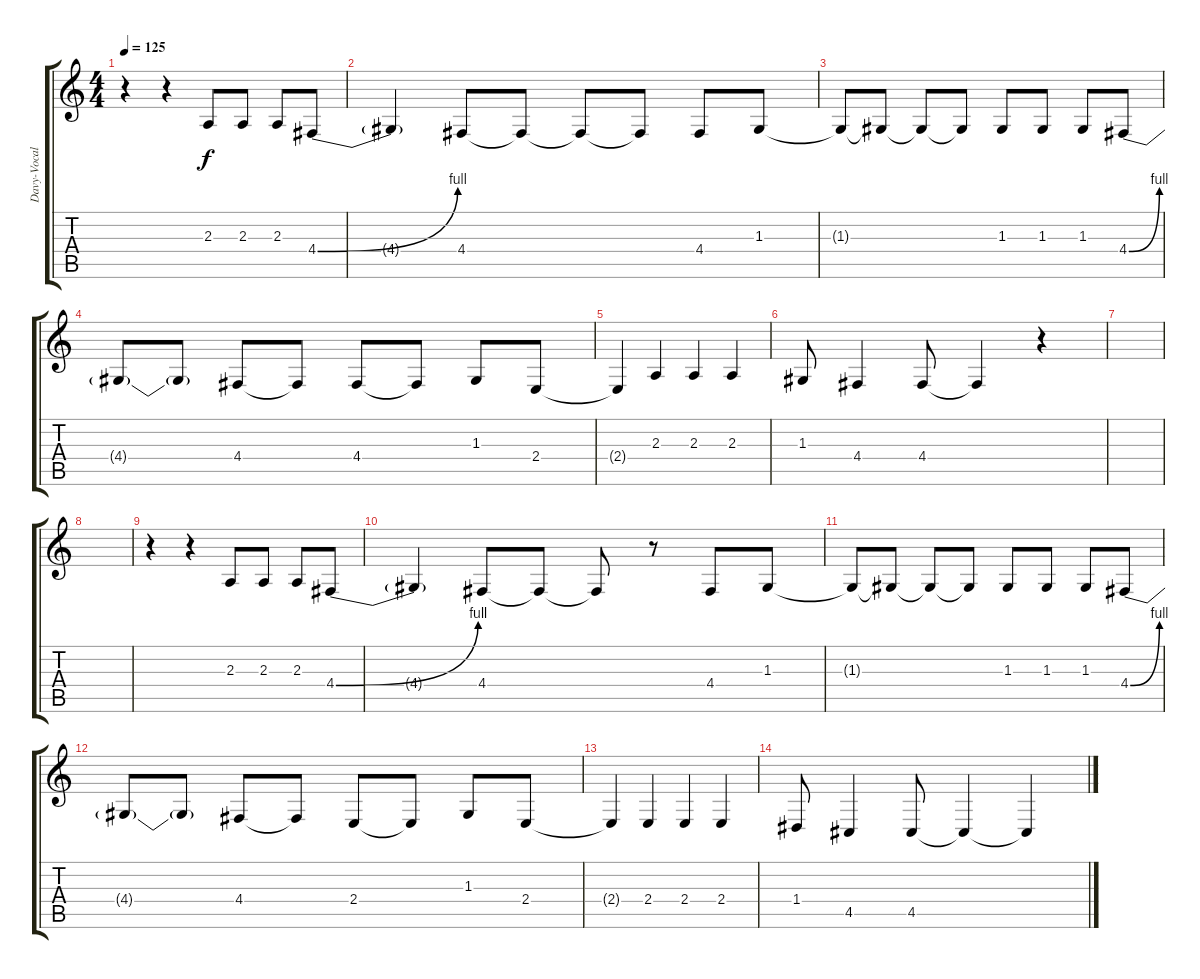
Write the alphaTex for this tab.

\track ("Davy-Vocal" "Davy-Vocal") {instrument lead1square}
\staff {score tabs}
\tuning (E4 B3 G3 D3 A2 E2) {hide}
\ts (4 4)
\tempo 125
\clef g2
\ks c
r.4{dy f} r.4 2.3.8 2.3.8 2.3.8 4.4{be (bend 0 0 60 4)}.8 |
4.4{t}.4 4.4.8 4.4{t}.8 4.4{t}.8 4.4{t}.8 4.4.8 1.3.8 |
1.3{t}.8 1.3{t}.8 1.3{t}.8 1.3{t}.8 1.3.8 1.3.8 1.3.8 4.4{be (bend 0 0 60 4)}.8 |
4.4{t}.8 4.4{t}.8 4.4.8 4.4{t}.8 4.4.8 4.4{t}.8 1.3.8 2.4.8 |
2.4{t}.4 2.3.4 2.3.4 2.3.4 |
1.3.8 4.4.4 4.4.8 4.4{t}.4 r.4 |
|
|
r.4 r.4 2.3.8 2.3.8 2.3.8 4.4{be (bend 0 0 60 4)}.8 |
4.4{t}.4 4.4.8 4.4{t}.8 4.4{t}.8 r.8 4.4.8 1.3.8 |
1.3{t}.8 1.3{t}.8 1.3{t}.8 1.3{t}.8 1.3.8 1.3.8 1.3.8 4.4{be (bend 0 0 60 4)}.8 |
4.4{t}.8 4.4{t}.8 4.4.8 4.4{t}.8 2.4.8 2.4{t}.8 1.3.8 2.4.8 |
2.4{t}.4 2.4.4 2.4.4 2.4.4 |
1.4.8 4.5.4 4.5.8 4.5{t}.4 4.5{t}.4
